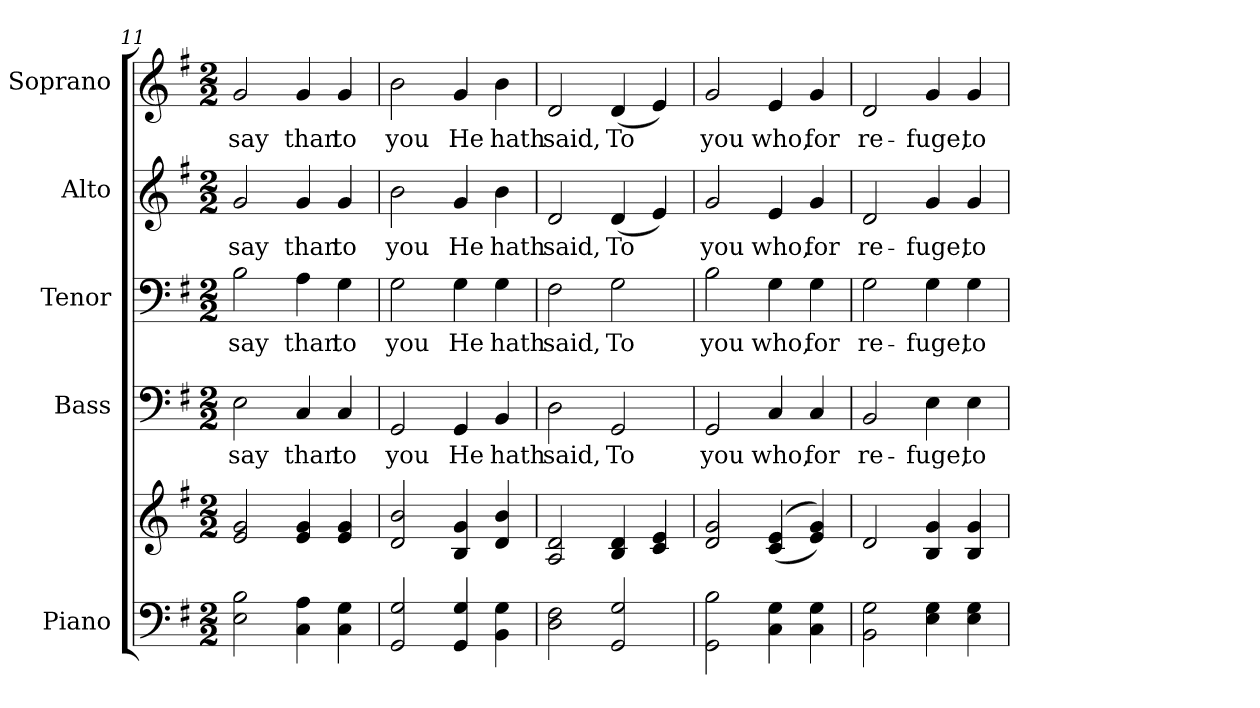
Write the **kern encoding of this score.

**kern	**kern	**kern	**text	**kern	**text	**kern	**text	**kern	**text
*part5	*part5	*part4	*part4	*part3	*part3	*part2	*part2	*part1	*part1
*staff6	*staff5	*staff4	*staff4	*staff3	*staff3	*staff2	*staff2	*staff1	*staff1
*I"Piano	*	*I"Bass	*	*I"Tenor	*	*I"Alto	*	*I"Soprano	*
*I'Pno.	*	*I'B.	*	*I'T.	*	*I'A.	*	*I'S.	*
*clefF4	*clefG2	*clefF4	*	*clefF4	*	*clefG2	*	*clefG2	*
*k[f#]	*k[f#]	*k[f#]	*	*k[f#]	*	*k[f#]	*	*k[f#]	*
*G:	*G:	*G:	*	*G:	*	*G:	*	*G:	*
*M2/2	*M2/2	*M2/2	*	*M2/2	*	*M2/2	*	*M2/2	*
=11	=11	=11	=11	=11	=11	=11	=11	=11	=11
!	!	!	!LO:LY:b:color=#000000	!	!	!	!	!	!
!	!	!	!	!	!LO:LY:b:color=#000000	!	!	!	!
!	!	!	!	!	!	!	!LO:LY:b:color=#000000	!	!
!	!	!	!	!	!	!	!	!	!LO:LY:b:color=#000000
2Ei\ 2Bi	2ei/ 2gi	2Ei\	say	2Bi\	say	2gi/	say	2gi/	say
!	!	!	!LO:LY:b:color=#000000	!	!	!	!	!	!
!	!	!	!	!	!LO:LY:b:color=#000000	!	!	!	!
!	!	!	!	!	!	!	!LO:LY:b:color=#000000	!	!
!	!	!	!	!	!	!	!	!	!LO:LY:b:color=#000000
4Ci\ 4Ai	4ei/ 4gi	4Ci/	than	4Ai\	than	4gi/	than	4gi/	than
!	!	!	!LO:LY:b:color=#000000	!	!	!	!	!	!
!	!	!	!	!	!LO:LY:b:color=#000000	!	!	!	!
!	!	!	!	!	!	!	!LO:LY:b:color=#000000	!	!
!	!	!	!	!	!	!	!	!	!LO:LY:b:color=#000000
4Ci\ 4Gi	4ei/ 4gi	4Ci/	to	4Gi\	to	4gi/	to	4gi/	to
=12	=12	=12	=12	=12	=12	=12	=12	=12	=12
!	!	!	!LO:LY:b:color=#000000	!	!	!	!	!	!
!	!	!	!	!	!LO:LY:b:color=#000000	!	!	!	!
!	!	!	!	!	!	!	!LO:LY:b:color=#000000	!	!
!	!	!	!	!	!	!	!	!	!LO:LY:b:color=#000000
2GGi/ 2Gi	2di/ 2bi	2GGi/	you	2Gi\	you	2bi\	you	2bi\	you
!	!	!	!LO:LY:b:color=#000000	!	!	!	!	!	!
!	!	!	!	!	!LO:LY:b:color=#000000	!	!	!	!
!	!	!	!	!	!	!	!LO:LY:b:color=#000000	!	!
!	!	!	!	!	!	!	!	!	!LO:LY:b:color=#000000
4GGi/ 4Gi	4Bi/ 4gi	4GGi/	He	4Gi\	He	4gi/	He	4gi/	He
!	!	!	!LO:LY:b:color=#000000	!	!	!	!	!	!
!	!	!	!	!	!LO:LY:b:color=#000000	!	!	!	!
!	!	!	!	!	!	!	!LO:LY:b:color=#000000	!	!
!	!	!	!	!	!	!	!	!	!LO:LY:b:color=#000000
4BBi\ 4Gi	4di/ 4bi	4BBi/	hath	4Gi\	hath	4bi\	hath	4bi\	hath
!!LO:PB:g=z
=13	=13	=13	=13	=13	=13	=13	=13	=13	=13
!	!	!	!LO:LY:b:color=#000000	!	!	!	!	!	!
!	!	!	!	!	!LO:LY:b:color=#000000	!	!	!	!
!	!	!	!	!	!	!	!LO:LY:b:color=#000000	!	!
!	!	!	!	!	!	!	!	!	!LO:LY:b:color=#000000
2Di\ 2F#i	2Ai/ 2di	2Di\	said,	2F#i\	said,	2di/	said,	2di/	said,
!	!	!	!LO:LY:b:color=#000000	!	!	!	!	!	!
!	!	!	!	!	!LO:LY:b:color=#000000	!	!	!	!
!	!	!	!	!	!	!	!LO:LY:b:color=#000000	!	!
!	!	!	!	!	!	!	!	!	!LO:LY:b:color=#000000
2GGi/ 2Gi	4Bi/ 4di	2GGi/	To	2Gi\	To	(4di/	To	(4di/	To
.	4ci/ 4ei	.	.	.	.	4ei/)	.	4ei/)	.
=14	=14	=14	=14	=14	=14	=14	=14	=14	=14
!	!	!	!LO:LY:b:color=#000000	!	!	!	!	!	!
!	!	!	!	!	!LO:LY:b:color=#000000	!	!	!	!
!	!	!	!	!	!	!	!LO:LY:b:color=#000000	!	!
!	!	!	!	!	!	!	!	!	!LO:LY:b:color=#000000
2GGi\ 2Bi	2di/ 2gi	2GGi/	you	2Bi\	you	2gi/	you	2gi/	you
!	!	!	!LO:LY:b:color=#000000	!	!	!	!	!	!
!	!	!	!	!	!LO:LY:b:color=#000000	!	!	!	!
!	!	!	!	!	!	!	!LO:LY:b:color=#000000	!	!
!	!	!	!	!	!	!	!	!	!LO:LY:b:color=#000000
4Ci\ 4Gi	((4ci/ 4ei	4Ci/	who,	4Gi\	who,	4ei/	who,	4ei/	who,
!	!	!	!LO:LY:b:color=#000000	!	!	!	!	!	!
!	!	!	!	!	!LO:LY:b:color=#000000	!	!	!	!
!	!	!	!	!	!	!	!LO:LY:b:color=#000000	!	!
!	!	!	!	!	!	!	!	!	!LO:LY:b:color=#000000
4Ci\ 4Gi	4ei/ 4gi))	4Ci/	for	4Gi\	for	4gi/	for	4gi/	for
=15	=15	=15	=15	=15	=15	=15	=15	=15	=15
!	!	!	!LO:LY:b:color=#000000	!	!	!	!	!	!
!	!	!	!	!	!LO:LY:b:color=#000000	!	!	!	!
!	!	!	!	!	!	!	!LO:LY:b:color=#000000	!	!
!	!	!	!	!	!	!	!	!	!LO:LY:b:color=#000000
2BBi\ 2Gi	2di/	2BBi/	re-	2Gi\	re-	2di/	re-	2di/	re-
!	!	!	!LO:LY:b:color=#000000	!	!	!	!	!	!
!	!	!	!	!	!LO:LY:b:color=#000000	!	!	!	!
!	!	!	!	!	!	!	!LO:LY:b:color=#000000	!	!
!	!	!	!	!	!	!	!	!	!LO:LY:b:color=#000000
4Ei\ 4Gi	4Bi/ 4gi	4Ei\	-fuge,	4Gi\	-fuge,	4gi/	-fuge,	4gi/	-fuge,
!	!	!	!LO:LY:b:color=#000000	!	!	!	!	!	!
!	!	!	!	!	!LO:LY:b:color=#000000	!	!	!	!
!	!	!	!	!	!	!	!LO:LY:b:color=#000000	!	!
!	!	!	!	!	!	!	!	!	!LO:LY:b:color=#000000
4Ei\ 4Gi	4Bi/ 4gi	4Ei\	to	4Gi\	to	4gi/	to	4gi/	to
=	=	=	=	=	=	=	=	=	=
*-	*-	*-	*-	*-	*-	*-	*-	*-	*-
